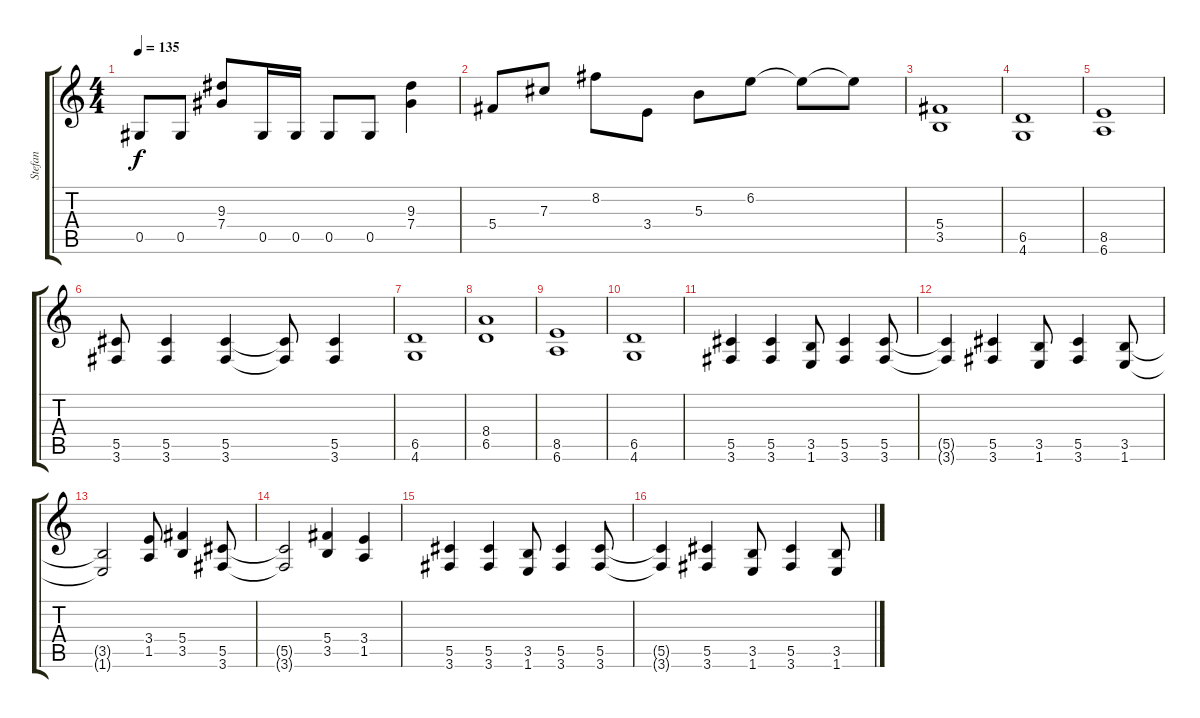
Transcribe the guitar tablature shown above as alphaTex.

\track ("Stefan" "Stefan") {instrument distortionguitar}
\staff {score tabs}
\tuning (Eb4 Bb3 Gb3 Db3 Ab2 Eb2) {hide}
\ts (4 4)
\tempo 135
\clef g2
\ks c
0.5.8{dy f} 0.5.8 (9.3 7.4).8 0.5.16 0.5.16 0.5.8 0.5.8 (9.3 7.4).4 |
5.4.8 7.3.8 8.2.8 3.4.8 5.3.8 6.2.8 6.2{t}.8 6.2{t}.8 |
(5.4 3.5).1 |
(6.5 4.6).1 |
(8.5 6.6).1 |
(5.5 3.6).8 (5.5 3.6).4 (5.5 3.6).4 (5.5{t} 3.6{t}).8 (5.5 3.6).4 |
(6.5 4.6).1 |
(8.4 6.5).1 |
(8.5 6.6).1 |
(6.5 4.6).1 |
(5.5 3.6).4 (5.5 3.6).4 (3.5 1.6).8 (5.5 3.6).4 (5.5 3.6).8 |
(5.5{t} 3.6{t}).4 (5.5 3.6).4 (3.5 1.6).8 (5.5 3.6).4 (3.5 1.6).8 |
(3.5{t} 1.6{t}).2 (3.4 1.5).8 (5.4 3.5).4 (5.5 3.6).8 |
(5.5{t} 3.6{t}).2 (5.4 3.5).4 (3.4 1.5).4 |
(5.5 3.6).4 (5.5 3.6).4 (3.5 1.6).8 (5.5 3.6).4 (5.5 3.6).8 |
(5.5{t} 3.6{t}).4 (5.5 3.6).4 (3.5 1.6).8 (5.5 3.6).4 (3.5 1.6).8
